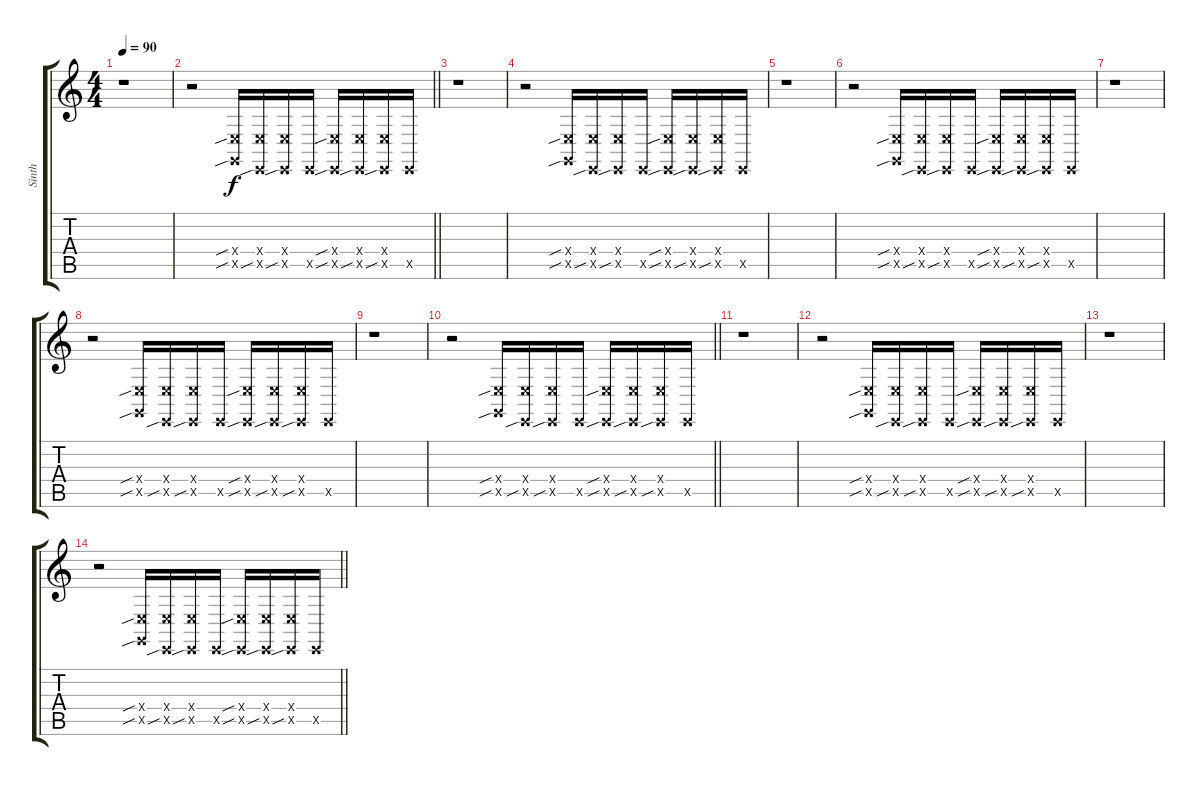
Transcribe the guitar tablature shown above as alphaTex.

\track ("Sinth" "Sinth") {instrument lead1square}
\staff {score tabs}
\tuning (C5 C6 C5 E3 E2 C2) {hide}
\ts (4 4)
\tempo 90
\clef g2
\ks c
r.1{dy f volume 0} |
\barLineRight lightlight
r.2{volume 13} (0.4{sib x} 3.5{sib x}).16 (0.4{x} 0.5{sib x}).16 (0.4{x} 0.5{sib x}).16 0.5{x}.16 (0.4{sib x} 0.5{sib x}).16 (0.4{x} 0.5{sib x}).16 (0.4{x} 0.5{sib x}).16 0.5{x}.16 |
r.1{volume 0} |
r.2{volume 13} (0.4{sib x} 3.5{sib x}).16 (0.4{x} 0.5{sib x}).16 (0.4{x} 0.5{sib x}).16 0.5{x}.16 (0.4{sib x} 0.5{sib x}).16 (0.4{x} 0.5{sib x}).16 (0.4{x} 0.5{sib x}).16 0.5{x}.16 |
r.1{volume 0} |
r.2{volume 13} (0.4{sib x} 3.5{sib x}).16 (0.4{x} 0.5{sib x}).16 (0.4{x} 0.5{sib x}).16 0.5{x}.16 (0.4{sib x} 0.5{sib x}).16 (0.4{x} 0.5{sib x}).16 (0.4{x} 0.5{sib x}).16 0.5{x}.16 |
r.1{volume 0} |
r.2{volume 13} (0.4{sib x} 3.5{sib x}).16 (0.4{x} 0.5{sib x}).16 (0.4{x} 0.5{sib x}).16 0.5{x}.16 (0.4{sib x} 0.5{sib x}).16 (0.4{x} 0.5{sib x}).16 (0.4{x} 0.5{sib x}).16 0.5{x}.16 |
r.1{volume 0} |
\barLineRight lightlight
r.2{volume 13} (0.4{sib x} 3.5{sib x}).16 (0.4{x} 0.5{sib x}).16 (0.4{x} 0.5{sib x}).16 0.5{x}.16 (0.4{sib x} 0.5{sib x}).16 (0.4{x} 0.5{sib x}).16 (0.4{x} 0.5{sib x}).16 0.5{x}.16 |
r.1{volume 0} |
r.2{volume 13} (0.4{sib x} 3.5{sib x}).16 (0.4{x} 0.5{sib x}).16 (0.4{x} 0.5{sib x}).16 0.5{x}.16 (0.4{sib x} 0.5{sib x}).16 (0.4{x} 0.5{sib x}).16 (0.4{x} 0.5{sib x}).16 0.5{x}.16 |
r.1{volume 0} |
\barLineRight lightlight
r.2{volume 13} (0.4{sib x} 3.5{sib x}).16 (0.4{x} 0.5{sib x}).16 (0.4{x} 0.5{sib x}).16 0.5{x}.16 (0.4{sib x} 0.5{sib x}).16 (0.4{x} 0.5{sib x}).16 (0.4{x} 0.5{sib x}).16 0.5{x}.16
